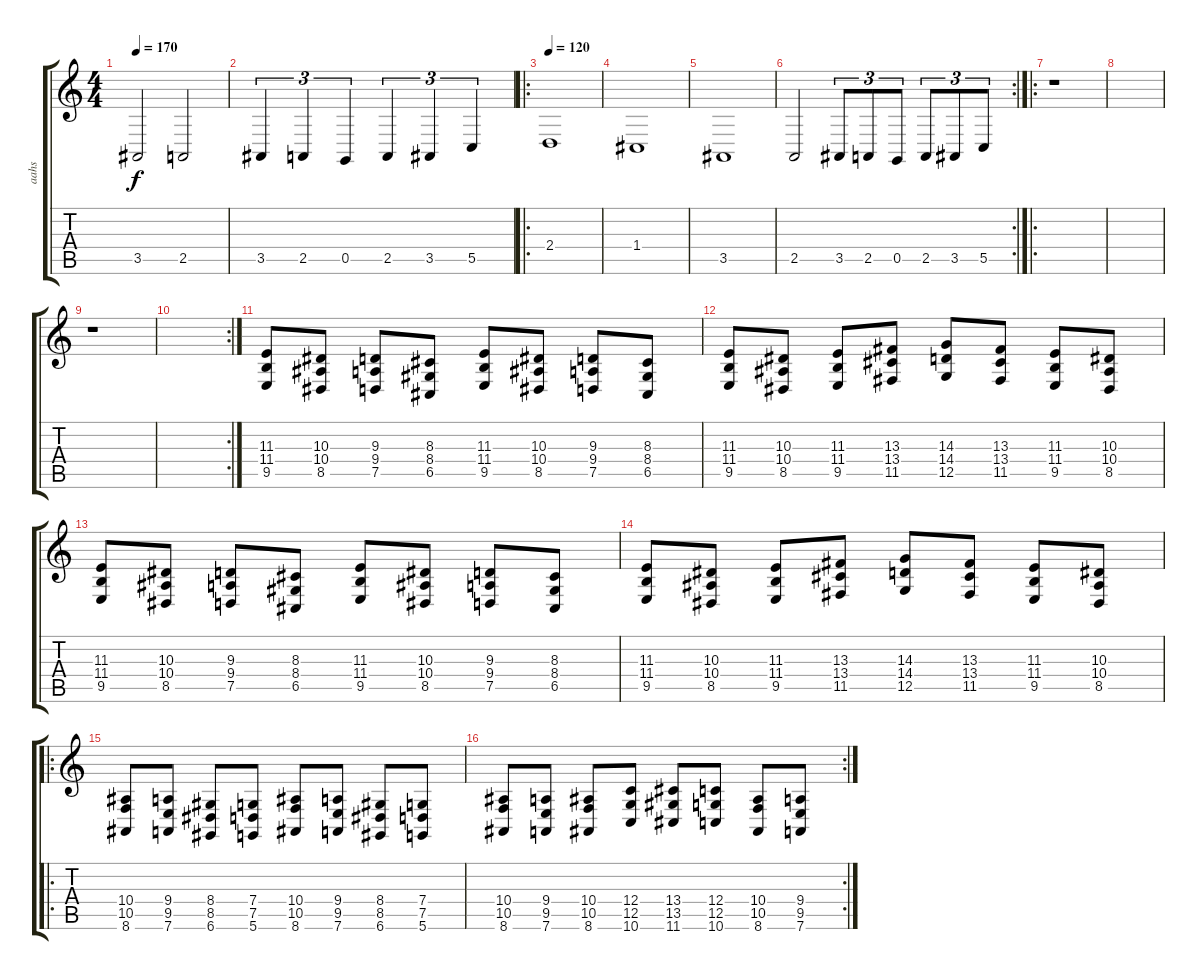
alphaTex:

\track ("aahs" "aahs") {instrument choiraahs}
\staff {score tabs}
\tuning (D4 A3 F3 C3 G2 D2) {hide}
\ts (4 4)
\tempo 170
\clef g2
\ks c
3.5.2{dy f} 2.5.2 |
3.5.4{tu (3 2)} 2.5.4{tu (3 2)} 0.5.4{tu (3 2)} 2.5.4{tu (3 2)} 3.5.4{tu (3 2)} 5.5.4{tu (3 2)} |
\ro
\tempo 120
2.4.1 |
1.4.1 |
3.5.1 |
\rc 2
2.5.2 3.5.8{tu (3 2)} 2.5.8{tu (3 2)} 0.5.8{tu (3 2)} 2.5.8{tu (3 2)} 3.5.8{tu (3 2)} 5.5.8{tu (3 2)} |
\ro
r.1 |
|
r.1 |
\rc 2
|
(11.3 11.4 9.5).8 (10.3 10.4 8.5).8 (9.3 9.4 7.5).8 (8.3 8.4 6.5).8 (11.3 11.4 9.5).8 (10.3 10.4 8.5).8 (9.3 9.4 7.5).8 (8.3 8.4 6.5).8 |
(11.3 11.4 9.5).8 (10.3 10.4 8.5).8 (11.3 11.4 9.5).8 (13.3 13.4 11.5).8 (14.3 14.4 12.5).8 (13.3 13.4 11.5).8 (11.3 11.4 9.5).8 (10.3 10.4 8.5).8 |
(11.3 11.4 9.5).8 (10.3 10.4 8.5).8 (9.3 9.4 7.5).8 (8.3 8.4 6.5).8 (11.3 11.4 9.5).8 (10.3 10.4 8.5).8 (9.3 9.4 7.5).8 (8.3 8.4 6.5).8 |
(11.3 11.4 9.5).8 (10.3 10.4 8.5).8 (11.3 11.4 9.5).8 (13.3 13.4 11.5).8 (14.3 14.4 12.5).8 (13.3 13.4 11.5).8 (11.3 11.4 9.5).8 (10.3 10.4 8.5).8 |
\ro
(10.4 10.5 8.6).8 (9.4 9.5 7.6).8 (8.4 8.5 6.6).8 (7.4 7.5 5.6).8 (10.4 10.5 8.6).8 (9.4 9.5 7.6).8 (8.4 8.5 6.6).8 (7.4 7.5 5.6).8 |
\rc 2
(10.4 10.5 8.6).8 (9.4 9.5 7.6).8 (10.4 10.5 8.6).8 (12.4 12.5 10.6).8 (13.4 13.5 11.6).8 (12.4 12.5 10.6).8 (10.4 10.5 8.6).8 (9.4 9.5 7.6).8
